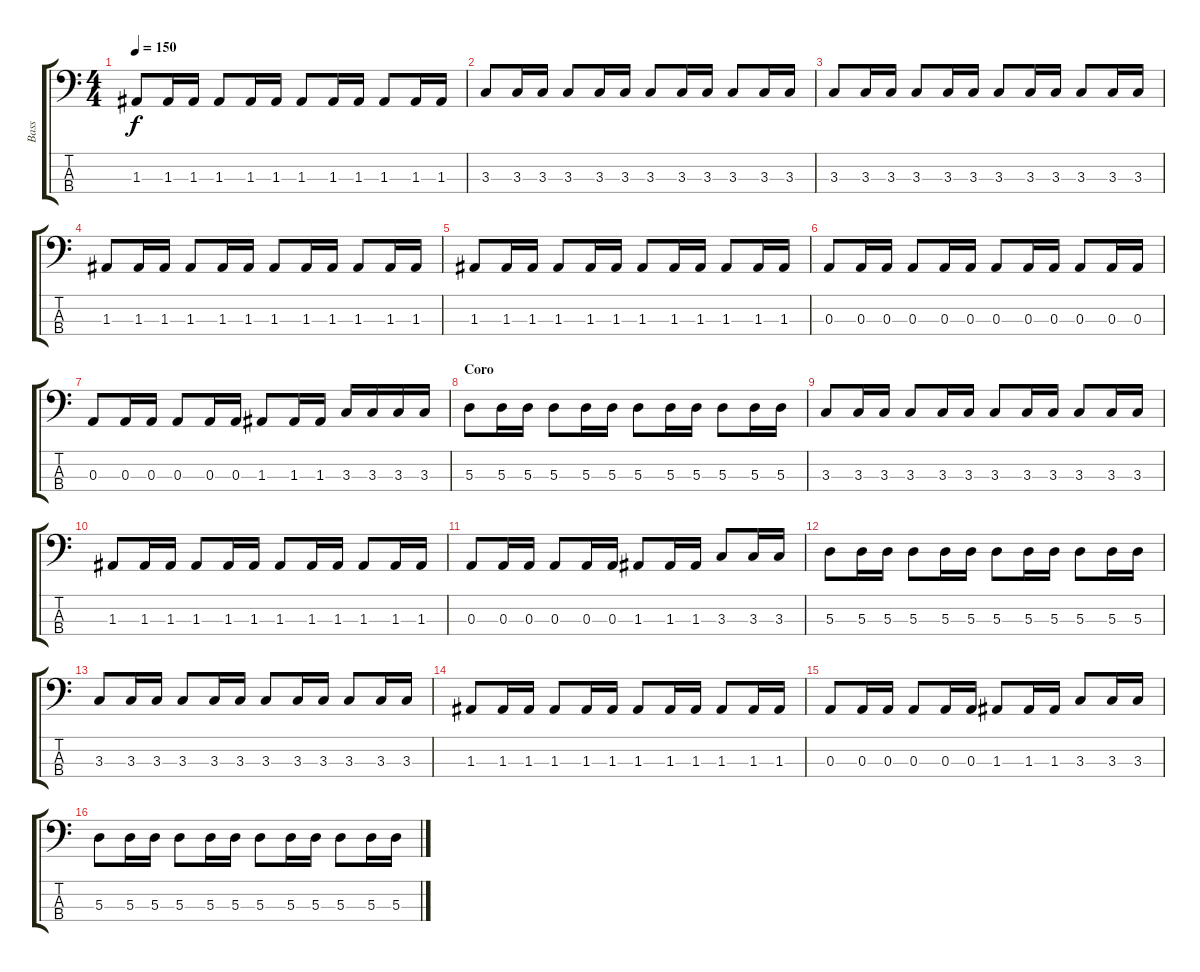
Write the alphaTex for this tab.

\track ("Bass" "Bass") {instrument electricbasspick}
\staff {score tabs}
\tuning (G2 D2 A1 E1) {hide}
\ts (4 4)
\tempo 150
\clef f4
\ks c
1.3.8{dy f} 1.3.16 1.3.16 1.3.8 1.3.16 1.3.16 1.3.8 1.3.16 1.3.16 1.3.8 1.3.16 1.3.16 |
3.3.8 3.3.16 3.3.16 3.3.8 3.3.16 3.3.16 3.3.8 3.3.16 3.3.16 3.3.8 3.3.16 3.3.16 |
3.3.8 3.3.16 3.3.16 3.3.8 3.3.16 3.3.16 3.3.8 3.3.16 3.3.16 3.3.8 3.3.16 3.3.16 |
1.3.8 1.3.16 1.3.16 1.3.8 1.3.16 1.3.16 1.3.8 1.3.16 1.3.16 1.3.8 1.3.16 1.3.16 |
1.3.8 1.3.16 1.3.16 1.3.8 1.3.16 1.3.16 1.3.8 1.3.16 1.3.16 1.3.8 1.3.16 1.3.16 |
0.3.8 0.3.16 0.3.16 0.3.8 0.3.16 0.3.16 0.3.8 0.3.16 0.3.16 0.3.8 0.3.16 0.3.16 |
0.3.8 0.3.16 0.3.16 0.3.8 0.3.16 0.3.16 1.3.8 1.3.16 1.3.16 3.3.16 3.3.16 3.3.16 3.3.16 |
\section ("" "Coro")
5.3.8 5.3.16 5.3.16 5.3.8 5.3.16 5.3.16 5.3.8 5.3.16 5.3.16 5.3.8 5.3.16 5.3.16 |
3.3.8 3.3.16 3.3.16 3.3.8 3.3.16 3.3.16 3.3.8 3.3.16 3.3.16 3.3.8 3.3.16 3.3.16 |
1.3.8 1.3.16 1.3.16 1.3.8 1.3.16 1.3.16 1.3.8 1.3.16 1.3.16 1.3.8 1.3.16 1.3.16 |
0.3.8 0.3.16 0.3.16 0.3.8 0.3.16 0.3.16 1.3.8 1.3.16 1.3.16 3.3.8 3.3.16 3.3.16 |
5.3.8 5.3.16 5.3.16 5.3.8 5.3.16 5.3.16 5.3.8 5.3.16 5.3.16 5.3.8 5.3.16 5.3.16 |
3.3.8 3.3.16 3.3.16 3.3.8 3.3.16 3.3.16 3.3.8 3.3.16 3.3.16 3.3.8 3.3.16 3.3.16 |
1.3.8 1.3.16 1.3.16 1.3.8 1.3.16 1.3.16 1.3.8 1.3.16 1.3.16 1.3.8 1.3.16 1.3.16 |
0.3.8 0.3.16 0.3.16 0.3.8 0.3.16 0.3.16 1.3.8 1.3.16 1.3.16 3.3.8 3.3.16 3.3.16 |
5.3.8 5.3.16 5.3.16 5.3.8 5.3.16 5.3.16 5.3.8 5.3.16 5.3.16 5.3.8 5.3.16 5.3.16
